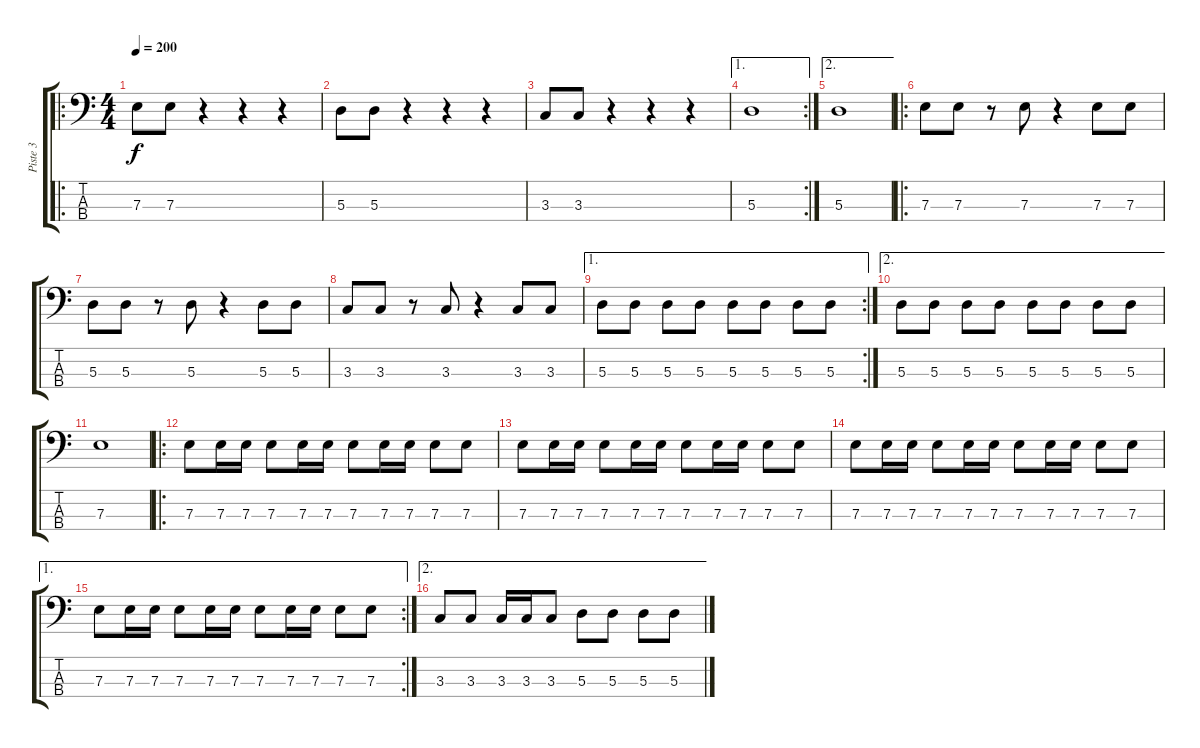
\track ("Piste 3" "Piste 3") {instrument electricbasspick}
\staff {score tabs}
\tuning (G2 D2 A1 E1) {hide}
\ro
\ts (4 4)
\tempo 200
\clef f4
\ks c
7.3.8{dy f} 7.3.8 r.4 r.4 r.4 |
5.3.8 5.3.8 r.4 r.4 r.4 |
3.3.8 3.3.8 r.4 r.4 r.4 |
\ae 1
\rc 2
5.3.1 |
\ae 2
5.3.1 |
\ro
7.3.8 7.3.8 r.8 7.3.8 r.4 7.3.8 7.3.8 |
5.3.8 5.3.8 r.8 5.3.8 r.4 5.3.8 5.3.8 |
3.3.8 3.3.8 r.8 3.3.8 r.4 3.3.8 3.3.8 |
\ae 1
\rc 2
5.3.8 5.3.8 5.3.8 5.3.8 5.3.8 5.3.8 5.3.8 5.3.8 |
\ae 2
5.3.8 5.3.8 5.3.8 5.3.8 5.3.8 5.3.8 5.3.8 5.3.8 |
7.3.1 |
\ro
7.3.8 7.3.16 7.3.16 7.3.8 7.3.16 7.3.16 7.3.8 7.3.16 7.3.16 7.3.8 7.3.8 |
7.3.8 7.3.16 7.3.16 7.3.8 7.3.16 7.3.16 7.3.8 7.3.16 7.3.16 7.3.8 7.3.8 |
7.3.8 7.3.16 7.3.16 7.3.8 7.3.16 7.3.16 7.3.8 7.3.16 7.3.16 7.3.8 7.3.8 |
\ae 1
\rc 2
7.3.8 7.3.16 7.3.16 7.3.8 7.3.16 7.3.16 7.3.8 7.3.16 7.3.16 7.3.8 7.3.8 |
\ae 2
3.3.8 3.3.8 3.3.16 3.3.16 3.3.8 5.3.8 5.3.8 5.3.8 5.3.8
